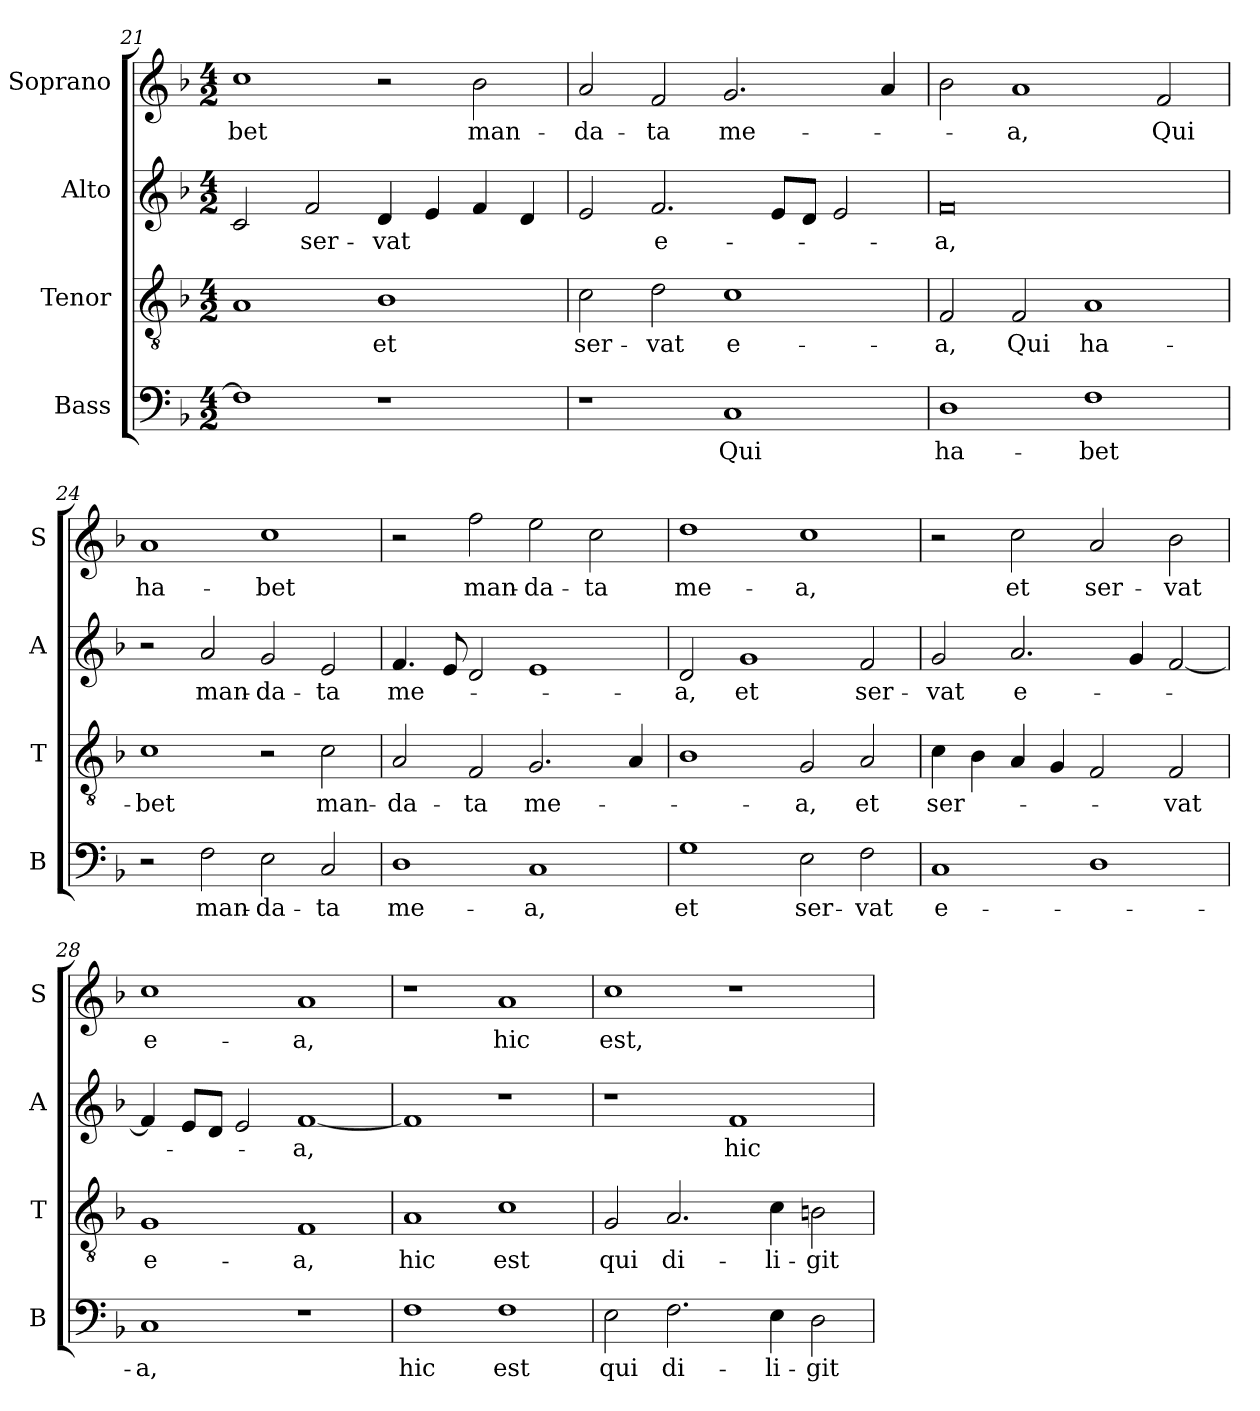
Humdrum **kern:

**kern	**text	**kern	**text	**kern	**text	**kern	**text
*part4	*part4	*part3	*part3	*part2	*part2	*part1	*part1
*staff4	*staff4	*staff3	*staff3	*staff2	*staff2	*staff1	*staff1
*I"Bass	*	*I"Tenor	*	*I"Alto	*	*I"Soprano	*
*I'B	*	*I'T	*	*I'A	*	*I'S	*
*clefF4	*	*clefGv2	*	*clefG2	*	*clefG2	*
*k[b-]	*	*k[b-]	*	*k[b-]	*	*k[b-]	*
*F:	*	*F:	*	*F:	*	*F:	*
*M4/2	*	*M4/2	*	*M4/2	*	*M4/2	*
=21	=21	=21	=21	=21	=21	=21	=21
!	!	!	!	!	!	!	!LO:LY:b
1F]	.	1A	.	2c/	.	1cc	-bet
!	!	!	!	!	!LO:LY:b	!	!
.	.	.	.	2f/	ser-	.	.
!	!	!	!LO:LY:b	!	!LO:LY:b	!	!
1r	.	1B-	et	4d/	-vat	2r	.
.	.	.	.	4e/	.	.	.
!	!	!	!	!	!	!	!LO:LY:b
.	.	.	.	4f/	.	2b-\	man-
.	.	.	.	4d/	.	.	.
!!LO:LB:g=z
=22	=22	=22	=22	=22	=22	=22	=22
!	!	!	!LO:LY:b	!	!	!	!LO:LY:b
1r	.	2c\	ser-	2e/	.	2a/	-da-
!	!	!	!LO:LY:b	!	!LO:LY:b	!	!LO:LY:b
.	.	2d\	-vat	2.f/	e-	2f/	-ta
!	!LO:LY:b	!	!LO:LY:b	!	!	!	!LO:LY:b
1C	Qui	1c	e-	.	.	2.g/	me-
.	.	.	.	8e/L	.	.	.
.	.	.	.	8d/J	.	.	.
.	.	.	.	2e/	.	.	.
.	.	.	.	.	.	4a/	.
=23	=23	=23	=23	=23	=23	=23	=23
!	!LO:LY:b	!	!LO:LY:b	!	!LO:LY:b	!	!
1D	ha-	2F/	-a,	0f	-a,	2b-\	.
!	!	!	!LO:LY:b	!	!	!	!LO:LY:b
.	.	2F/	Qui	.	.	1a	-a,
!	!LO:LY:b	!	!LO:LY:b	!	!	!	!
1F	-bet	1A	ha-	.	.	.	.
!	!	!	!	!	!	!	!LO:LY:b
.	.	.	.	.	.	2f/	Qui
=24	=24	=24	=24	=24	=24	=24	=24
!	!	!	!LO:LY:b	!	!	!	!LO:LY:b
2r	.	1c	-bet	2r	.	1a	ha-
!	!LO:LY:b	!	!	!	!LO:LY:b	!	!
2F\	man-	.	.	2a/	man-	.	.
!	!LO:LY:b	!	!	!	!LO:LY:b	!	!LO:LY:b
2E\	-da-	2r	.	2g/	-da-	1cc	-bet
!	!LO:LY:b	!	!LO:LY:b	!	!LO:LY:b	!	!
2C/	-ta	2c\	man-	2e/	-ta	.	.
=25	=25	=25	=25	=25	=25	=25	=25
!	!LO:LY:b	!	!LO:LY:b	!	!LO:LY:b	!	!
1D	me-	2A/	-da-	4.f/	me-	2r	.
.	.	.	.	8e/	.	.	.
!	!	!	!LO:LY:b	!	!	!	!LO:LY:b
.	.	2F/	-ta	2d/	.	2ff\	man-
!	!LO:LY:b	!	!LO:LY:b	!	!	!	!LO:LY:b
1C	-a,	2.G/	me-	1e	.	2ee\	-da-
!	!	!	!	!	!	!	!LO:LY:b
.	.	.	.	.	.	2cc\	-ta
.	.	4A/	.	.	.	.	.
!!LO:PB:g=z
=26	=26	=26	=26	=26	=26	=26	=26
!	!LO:LY:b	!	!	!	!LO:LY:b	!	!LO:LY:b
1G	et	1B-	.	2d/	-a,	1dd	me-
!	!	!	!	!	!LO:LY:b	!	!
.	.	.	.	1g	et	.	.
!	!LO:LY:b	!	!LO:LY:b	!	!	!	!LO:LY:b
2E\	ser-	2G/	-a,	.	.	1cc	-a,
!	!LO:LY:b	!	!LO:LY:b	!	!LO:LY:b	!	!
2F\	-vat	2A/	et	2f/	ser-	.	.
=27	=27	=27	=27	=27	=27	=27	=27
!	!LO:LY:b	!	!LO:LY:b	!	!LO:LY:b	!	!
1C	e-	4c\	ser-	2g/	-vat	2r	.
.	.	4B-\	.	.	.	.	.
!	!	!	!	!	!LO:LY:b	!	!LO:LY:b
.	.	4A/	.	2.a/	e-	2cc\	et
.	.	4G/	.	.	.	.	.
!	!	!	!	!	!	!	!LO:LY:b
1D	.	2F/	.	.	.	2a/	ser-
.	.	.	.	4g/	.	.	.
!	!	!	!LO:LY:b	!	!	!	!LO:LY:b
.	.	2F/	-vat	[2f/	.	2b-\	-vat
=28	=28	=28	=28	=28	=28	=28	=28
!	!LO:LY:b	!	!LO:LY:b	!	!	!	!LO:LY:b
1C	-a,	1G	e-	4f/]	.	1cc	e-
.	.	.	.	8e/L	.	.	.
.	.	.	.	8d/J	.	.	.
.	.	.	.	2e/	.	.	.
!	!	!	!LO:LY:b	!	!LO:LY:b	!	!LO:LY:b
1r	.	1F	-a,	[1f	-a,	1a	-a,
=29	=29	=29	=29	=29	=29	=29	=29
!	!LO:LY:b	!	!LO:LY:b	!	!	!	!
1F	hic	1A	hic	1f]	.	1r	.
!	!LO:LY:b	!	!LO:LY:b	!	!	!	!LO:LY:b
1F	est	1c	est	1r	.	1a	hic
!!LO:LB:g=z
=30	=30	=30	=30	=30	=30	=30	=30
!	!LO:LY:b	!	!LO:LY:b	!	!	!	!LO:LY:b
2E\	qui	2G/	qui	1r	.	1cc	est,
!	!LO:LY:b	!	!LO:LY:b	!	!	!	!
2.F\	di-	2.A/	di-	.	.	.	.
!	!	!	!	!	!LO:LY:b	!	!
.	.	.	.	1f	hic	1r	.
!	!LO:LY:b	!	!LO:LY:b	!	!	!	!
4E\	-li-	4c\	-li-	.	.	.	.
!	!LO:LY:b	!	!LO:LY:b	!	!	!	!
2D\	-git	2Bn\	-git	.	.	.	.
=	=	=	=	=	=	=	=
*-	*-	*-	*-	*-	*-	*-	*-
